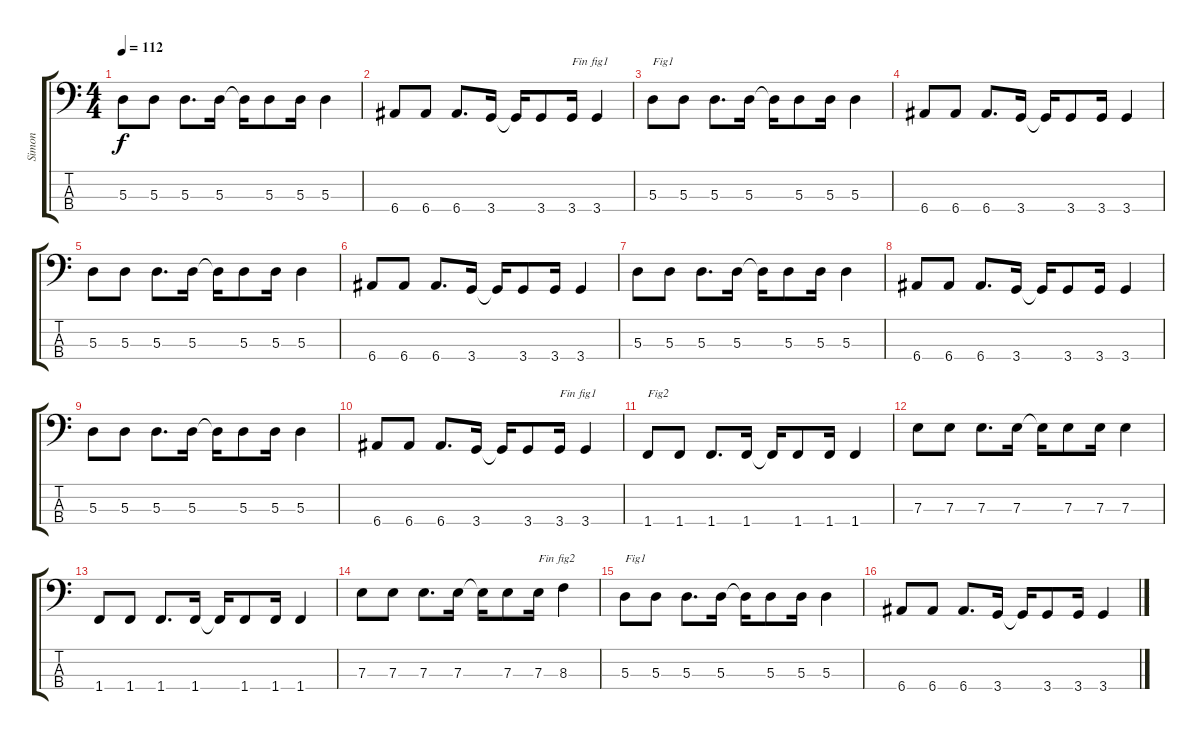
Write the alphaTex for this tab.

\track ("Simon" "Simon") {instrument electricbasspick}
\staff {score tabs}
\tuning (G2 D2 A1 E1) {hide}
\ts (4 4)
\tempo 112
\clef f4
\ks c
5.3.8{dy f} 5.3.8 5.3.8{d} 5.3.16 5.3{t}.16 5.3.8 5.3.16 5.3.4 |
6.4.8 6.4.8 6.4.8{d} 3.4.16 3.4{t}.16 3.4.8 3.4.16{txt "Fin fig1"} 3.4.4 |
5.3.8{txt "Fig1"} 5.3.8 5.3.8{d} 5.3.16 5.3{t}.16 5.3.8 5.3.16 5.3.4 |
6.4.8 6.4.8 6.4.8{d} 3.4.16 3.4{t}.16 3.4.8 3.4.16 3.4.4 |
5.3.8 5.3.8 5.3.8{d} 5.3.16 5.3{t}.16 5.3.8 5.3.16 5.3.4 |
6.4.8 6.4.8 6.4.8{d} 3.4.16 3.4{t}.16 3.4.8 3.4.16 3.4.4 |
5.3.8 5.3.8 5.3.8{d} 5.3.16 5.3{t}.16 5.3.8 5.3.16 5.3.4 |
6.4.8 6.4.8 6.4.8{d} 3.4.16 3.4{t}.16 3.4.8 3.4.16 3.4.4 |
5.3.8 5.3.8 5.3.8{d} 5.3.16 5.3{t}.16 5.3.8 5.3.16 5.3.4 |
6.4.8 6.4.8 6.4.8{d} 3.4.16 3.4{t}.16 3.4.8 3.4.16{txt "Fin fig1"} 3.4.4 |
1.4.8{txt "Fig2"} 1.4.8 1.4.8{d} 1.4.16 1.4{t}.16 1.4.8 1.4.16 1.4.4 |
7.3.8 7.3.8 7.3.8{d} 7.3.16 7.3{t}.16 7.3.8 7.3.16 7.3.4 |
1.4.8 1.4.8 1.4.8{d} 1.4.16 1.4{t}.16 1.4.8 1.4.16 1.4.4 |
7.3.8 7.3.8 7.3.8{d} 7.3.16 7.3{t}.16 7.3.8 7.3.16{txt "Fin fig2"} 8.3.4 |
5.3.8{txt "Fig1"} 5.3.8 5.3.8{d} 5.3.16 5.3{t}.16 5.3.8 5.3.16 5.3.4 |
6.4.8 6.4.8 6.4.8{d} 3.4.16 3.4{t}.16 3.4.8 3.4.16 3.4.4
